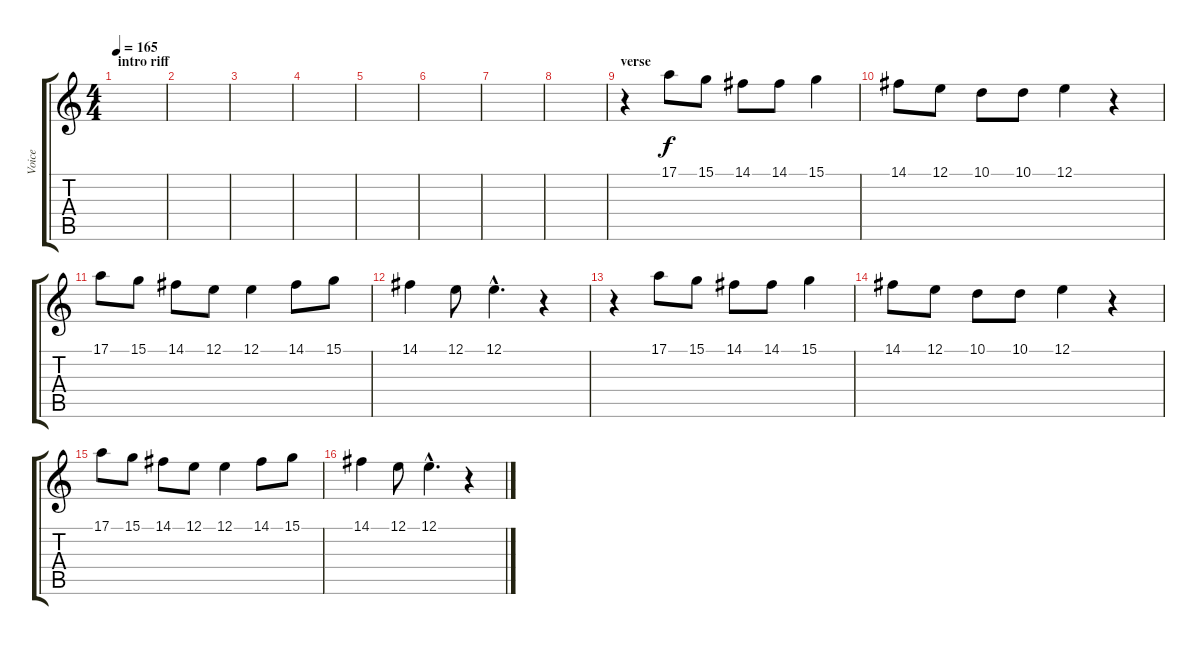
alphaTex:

\track ("Voice" "Voice") {instrument choiraahs}
\staff {score tabs}
\tuning (E4 B3 G3 D3 A2 E2) {hide}
\ts (4 4)
\section ("" "intro riff")
\tempo 165
\clef g2
\ks c
|
|
|
|
|
|
|
|
\section ("" "verse")
r.4 17.1.8 15.1.8 14.1.8 14.1.8 15.1.4 |
14.1.8 12.1.8 10.1.8 10.1.8 12.1.4 r.4 |
17.1.8 15.1.8 14.1.8 12.1.8 12.1.4 14.1.8 15.1.8 |
14.1.4 12.1.8 12.1{hac}.4{d} r.4 |
r.4 17.1.8 15.1.8 14.1.8 14.1.8 15.1.4 |
14.1.8 12.1.8 10.1.8 10.1.8 12.1.4 r.4 |
17.1.8 15.1.8 14.1.8 12.1.8 12.1.4 14.1.8 15.1.8 |
14.1.4 12.1.8 12.1{hac}.4{d} r.4
